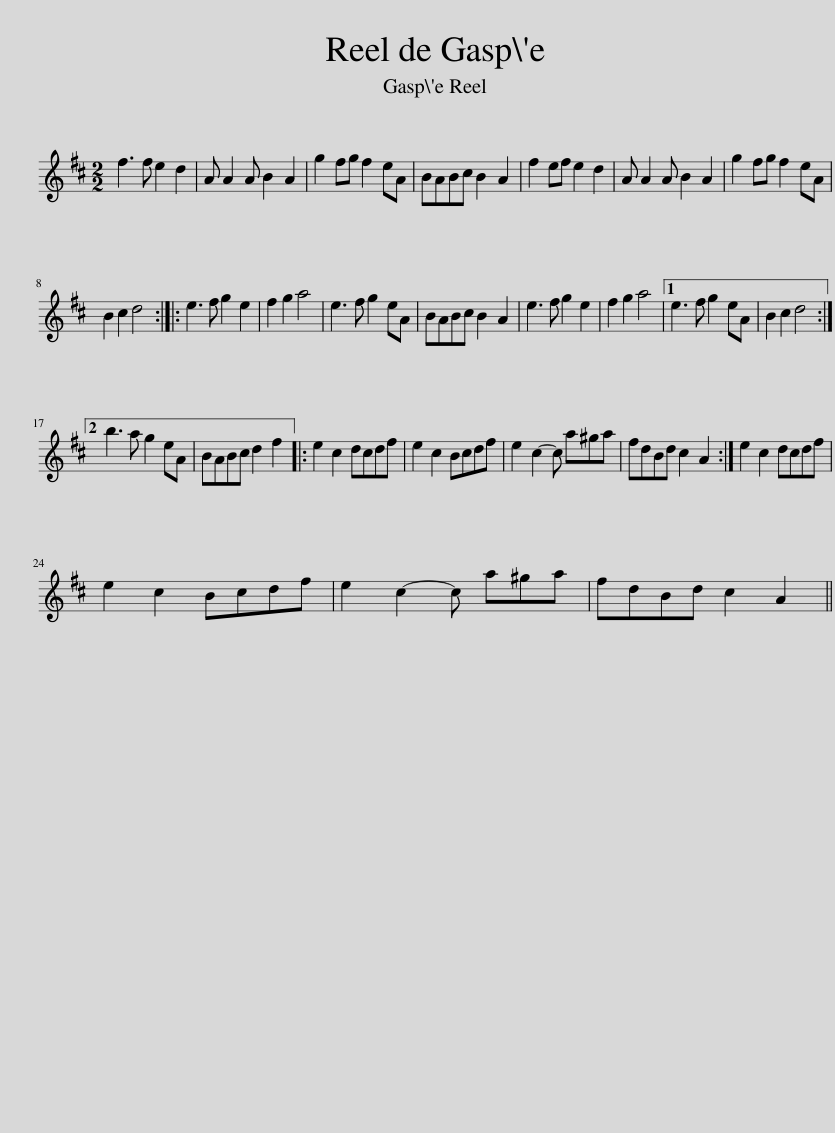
X:1
L:1/8
M:2/2
I:linebreak $
K:D
V:1 treble
V:1
 f3 f e2 d2 | A A2 A B2 A2 | g2 fg f2 eA | BABc B2 A2 | f2 ef e2 d2 | %5
 A A2 A B2 A2 | g2 fg f2 eA |$ B2 c2 d4 :: e3 f g2 e2 | f2 g2 a4 | %10
 e3 f g2 eA | BABc B2 A2 | e3 f g2 e2 | f2 g2 a4 |1 e3 f g2 eA | %15
 B2 c2 d4 :|2$ b3 a g2 eA | BABc d2 f2 |: e2 c2 dcdf | e2 c2 Bcdf | %20
 e2 c2- c a^ga | fdBd c2 A2 :| e2 c2 dcdf |$ e2 c2 Bcdf | e2 c2- c a^ga | %25
 fdBd c2 A2 || %26
